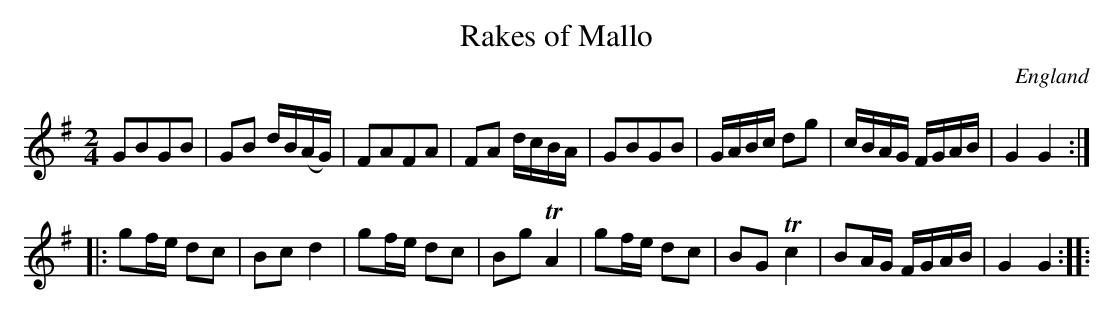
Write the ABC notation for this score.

X:1
T:Rakes of Mallo
L:1/8
M:2/4
O:England
K:G
GBGB | GB d/B/(A/G/) | FAFA | FA d/c/B/A/ |\
GBGB | G/A/B/c/ dg | c/B/A/G/ F/G/A/B/ | G2 G2 ::
gf/e/ dc | Bc  d2 | gf/e/ dc | Bg TA2 | \
gf/e/ dc | BG Tc2 | BA/G/ F/G/A/B/ | G2 G2 ::
